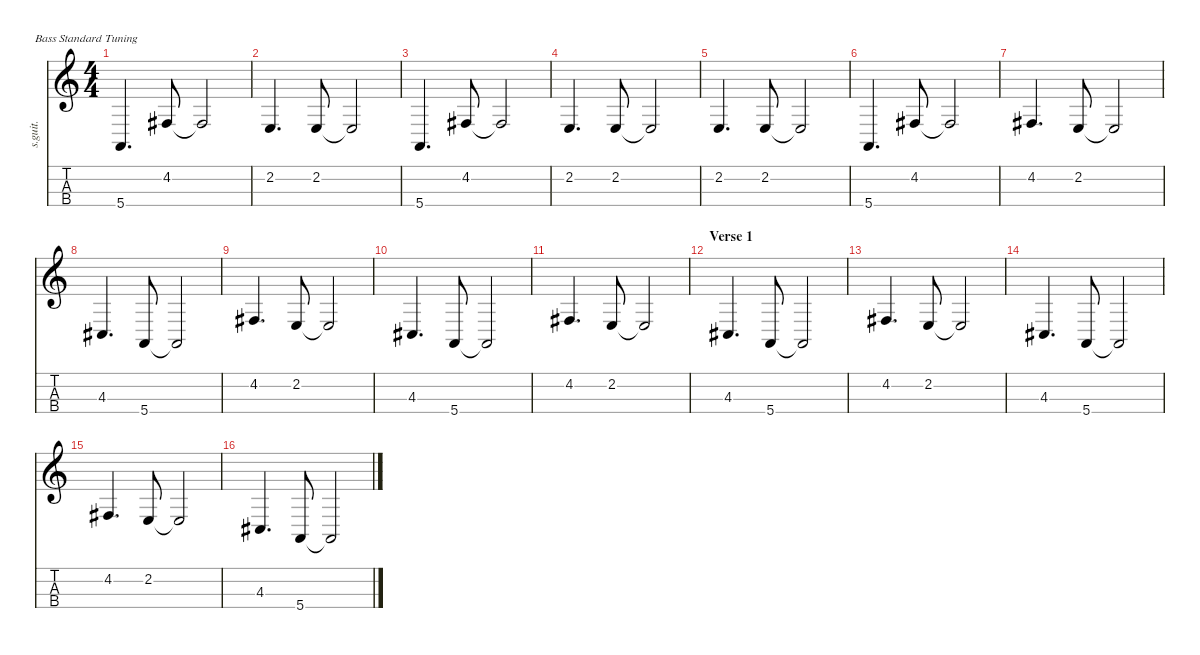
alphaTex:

\defaultSystemsLayout 4
\hideDynamics
\bracketExtendMode nobrackets
\track ("Bass" "s.guit.") {instrument electricbassfinger}
\staff {score tabs}
\tuning (G2 D2 A1 E1)
\ts (4 4)
\tempo (102 hide)
\clef g2
\ks c
5.4.4{d dy f} 4.2{acc #}.8 4.2{t}.2 |
2.2.4{d} 2.2.8 2.2{t}.2 |
5.4.4{d} 4.2{acc #}.8 4.2{t}.2 |
2.2.4{d} 2.2.8 2.2{t}.2 |
2.2.4{d} 2.2.8 2.2{t}.2 |
5.4.4{d} 4.2{acc #}.8 4.2{t}.2 |
4.2{acc #}.4{d} 2.2.8 2.2{t}.2 |
4.3{acc #}.4{d} 5.4.8 5.4{t}.2 |
4.2{acc #}.4{d} 2.2.8 2.2{t}.2 |
4.3{acc #}.4{d} 5.4.8 5.4{t}.2 |
4.2{acc #}.4{d} 2.2.8 2.2{t}.2 |
\section ("" "Verse 1")
4.3{acc #}.4{d} 5.4.8 5.4{t}.2 |
4.2{acc #}.4{d} 2.2.8 2.2{t}.2 |
4.3{acc #}.4{d} 5.4.8 5.4{t}.2 |
4.2{acc #}.4{d} 2.2.8 2.2{t}.2 |
4.3{acc #}.4{d} 5.4.8 5.4{t}.2
